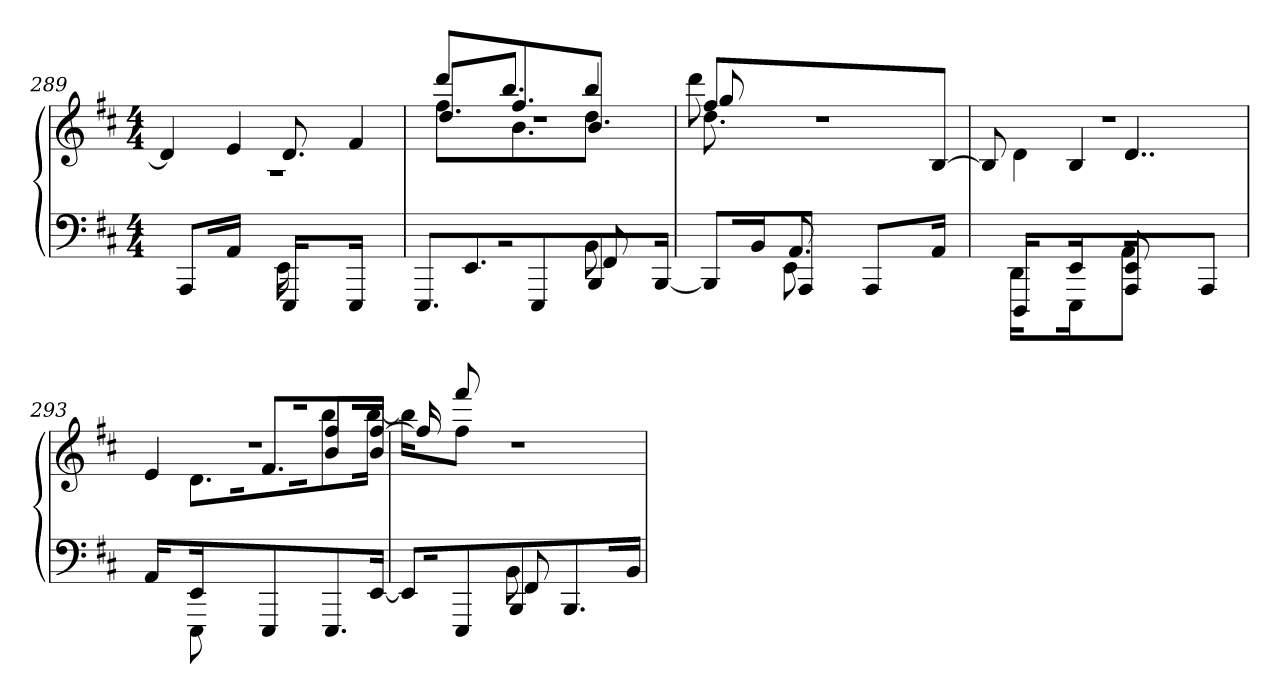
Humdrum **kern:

**kern	**kern
*part2	*part1
*staff2	*staff1
*clefF4	*clefG2
*k[f#c#]	*k[f#c#]
*b:	*b:
*M4/4	*M4/4
=289	=289
*^	*^
16ryy	2ryy	4d]	1r
8AAAL	.	.	.
16ryy	.	.	.
16AAJk	.	4e	.
8.ryy	.	.	.
16EEELL	16EE	8.d	.
8.ryy	8.ryy	.	.
.	.	16ryy	.
16EEEJJ	4ryy	4f#	.
8.ryy	.	.	.
=290	=290	=290	=290
*	*^	*^	*^
8.EEEL	8.ryy	8.ryy	16ryy	16ryy	16ryy	1r
.	.	.	8dddL	8.ff#L	8.ddL	.
*v	*v	*v	*	*	*	*
8.EEJ	8.ryy	.	.	.
.	.	8ryy	8ryy	.
16ryy	8.ff#	8.b	8.bbJ	.
8EEEL	.	.	.	.
8ryy	8ryy	8ryy	8ryy	.
*^	*	*	*	*
*	*^	*	*	*	*
8BBBJ	8BB	8FF#	8.bJ	8.ddJ	4bb	.
8ryy	8.ryy	8.ryy	.	.	.	.
.	.	.	8ryy	8ryy	.	.
[16BBBJk	.	.	.	.	16ryy	.
=291	=291	=291	=291	=291	=291	=291
*	*	*	*	*	*	*^
8BBBL]	4.ryy	4.ryy	8ff#L	8ddd	8gg	8.dd	1r
16ryy	.	.	2.ryy	2..ryy	2..ryy	.	.
16BBK	.	.	.	.	.	2ryy	.
8ryy	.	.	.	.	.	.	.
8AAAJ	8EE	8.AA	.	.	.	.	.
8ryy	16ryy	.	.	.	.	.	.
.	4..ryy	16ryy	.	.	.	.	.
8AAAL	.	4.ryy	.	.	.	.	.
.	.	.	.	.	.	4ryy	.
8ryy	.	.	.	.	.	.	.
16AAJk	.	.	[8BJ	.	.	.	.
16ryy	.	.	.	.	.	16ryy	.
*	*	*	*	*	*v	*v	*v
=292	=292	=292	=292	=292	=292
16ryy	16ryy	16ryy	8B]	16ryy	1r
*	*v	*v	*	*	*
16DDDLL	16DDLL	.	4d	.
8.ryy	8.ryy	8.ryy	.	.
16EE	16EEEJ	4B	2ryy	.
8.ryy	8.ryy	.	.	.
*	*^	*	*	*
16AAAJ	8AAJ	8EE	4..d	.	.
8.ryy	.	.	.	.	.
.	16ryy	16ryy	.	.	.
.	4ryy	4ryy	.	.	.
8AAAJ	.	.	.	8.ryy	.
16ryy	.	.	.	.	.
*	*v	*v	*	*	*
=293	=293	=293	=293	=293
*	*	*	*	*^
16ryy	4ryy	16ryy	4ryy	2.ryy	1r
16AALL	.	4e	.	.	.
8ryy	.	.	.	.	.
16EEJ	8EEE	.	8.dL	.	.
8.ryy	.	8.ryy	.	.	.
.	2ryy	.	.	.	.
.	.	.	16ryy	.	.
8EEE	.	8.f#L	8ryy@	.	.
8ryy	.	.	16ryy@	.	.
.	.	16ryy	16ryy@	.	.
8.EEE	.	8b	8bb	8ff#L	.
.	8ryy	16ryy	16ryy	16ryy	.
[16EEJk	.	16bJk	[16bbJk	[16ff#Jk	.
=294	=294	=294	=294	=294	=294
*	*^	*	*	*	*
8EEL]	4..ryy	4..ryy	8.ryy	16bbKL]	16ff#]	1r
.	.	.	.	8ryy	2...ryy	.
16ryy	.	.	.	.	.	.
8EEEJ	.	.	8fff#	8ff#J	.	.
8ryy	.	.	2ryy	2ryy	.	.
8BBBL	8BB	8FF#	.	.	.	.
8ryy	4..ryy	4..ryy	.	.	.	.
8.BBBJ	.	.	.	.	.	.
.	.	.	8.ryy	8.ryy	.	.
16ryy	.	.	.	.	.	.
16BBJk	.	.	.	.	.	.
*v	*v	*v	*	*	*	*
*	*v	*v	*v	*v
=	=
*-	*-
